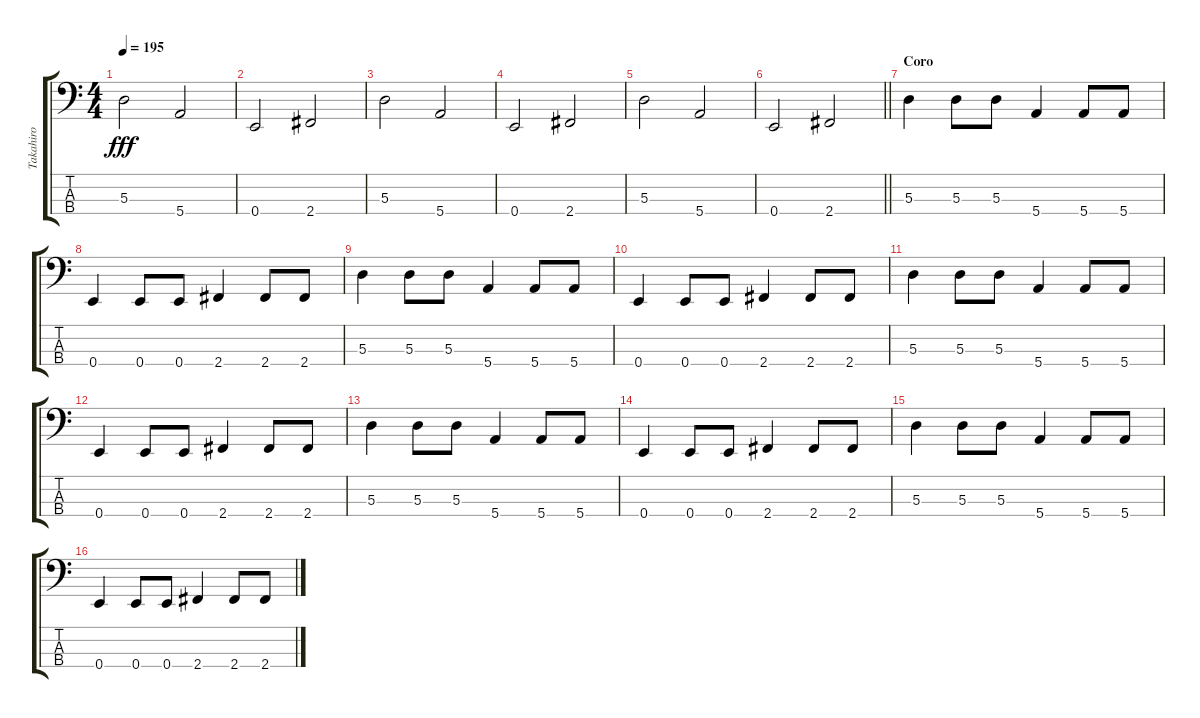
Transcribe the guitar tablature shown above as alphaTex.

\track ("Takahiro" "Takahiro") {instrument electricbassfinger}
\staff {score tabs}
\tuning (G2 D2 A1 E1) {hide}
\ts (4 4)
\tempo 195
\clef f4
\ks c
5.3.2{dy fff} 5.4.2 |
0.4.2 2.4.2 |
5.3.2 5.4.2 |
0.4.2 2.4.2 |
5.3.2 5.4.2 |
\barLineRight lightlight
0.4.2 2.4.2 |
\section ("" "Coro")
5.3.4 5.3.8 5.3.8 5.4.4 5.4.8 5.4.8 |
0.4.4 0.4.8 0.4.8 2.4.4 2.4.8 2.4.8 |
5.3.4 5.3.8 5.3.8 5.4.4 5.4.8 5.4.8 |
0.4.4 0.4.8 0.4.8 2.4.4 2.4.8 2.4.8 |
5.3.4 5.3.8 5.3.8 5.4.4 5.4.8 5.4.8 |
0.4.4 0.4.8 0.4.8 2.4.4 2.4.8 2.4.8 |
5.3.4 5.3.8 5.3.8 5.4.4 5.4.8 5.4.8 |
0.4.4 0.4.8 0.4.8 2.4.4 2.4.8 2.4.8 |
5.3.4 5.3.8 5.3.8 5.4.4 5.4.8 5.4.8 |
0.4.4 0.4.8 0.4.8 2.4.4 2.4.8 2.4.8
